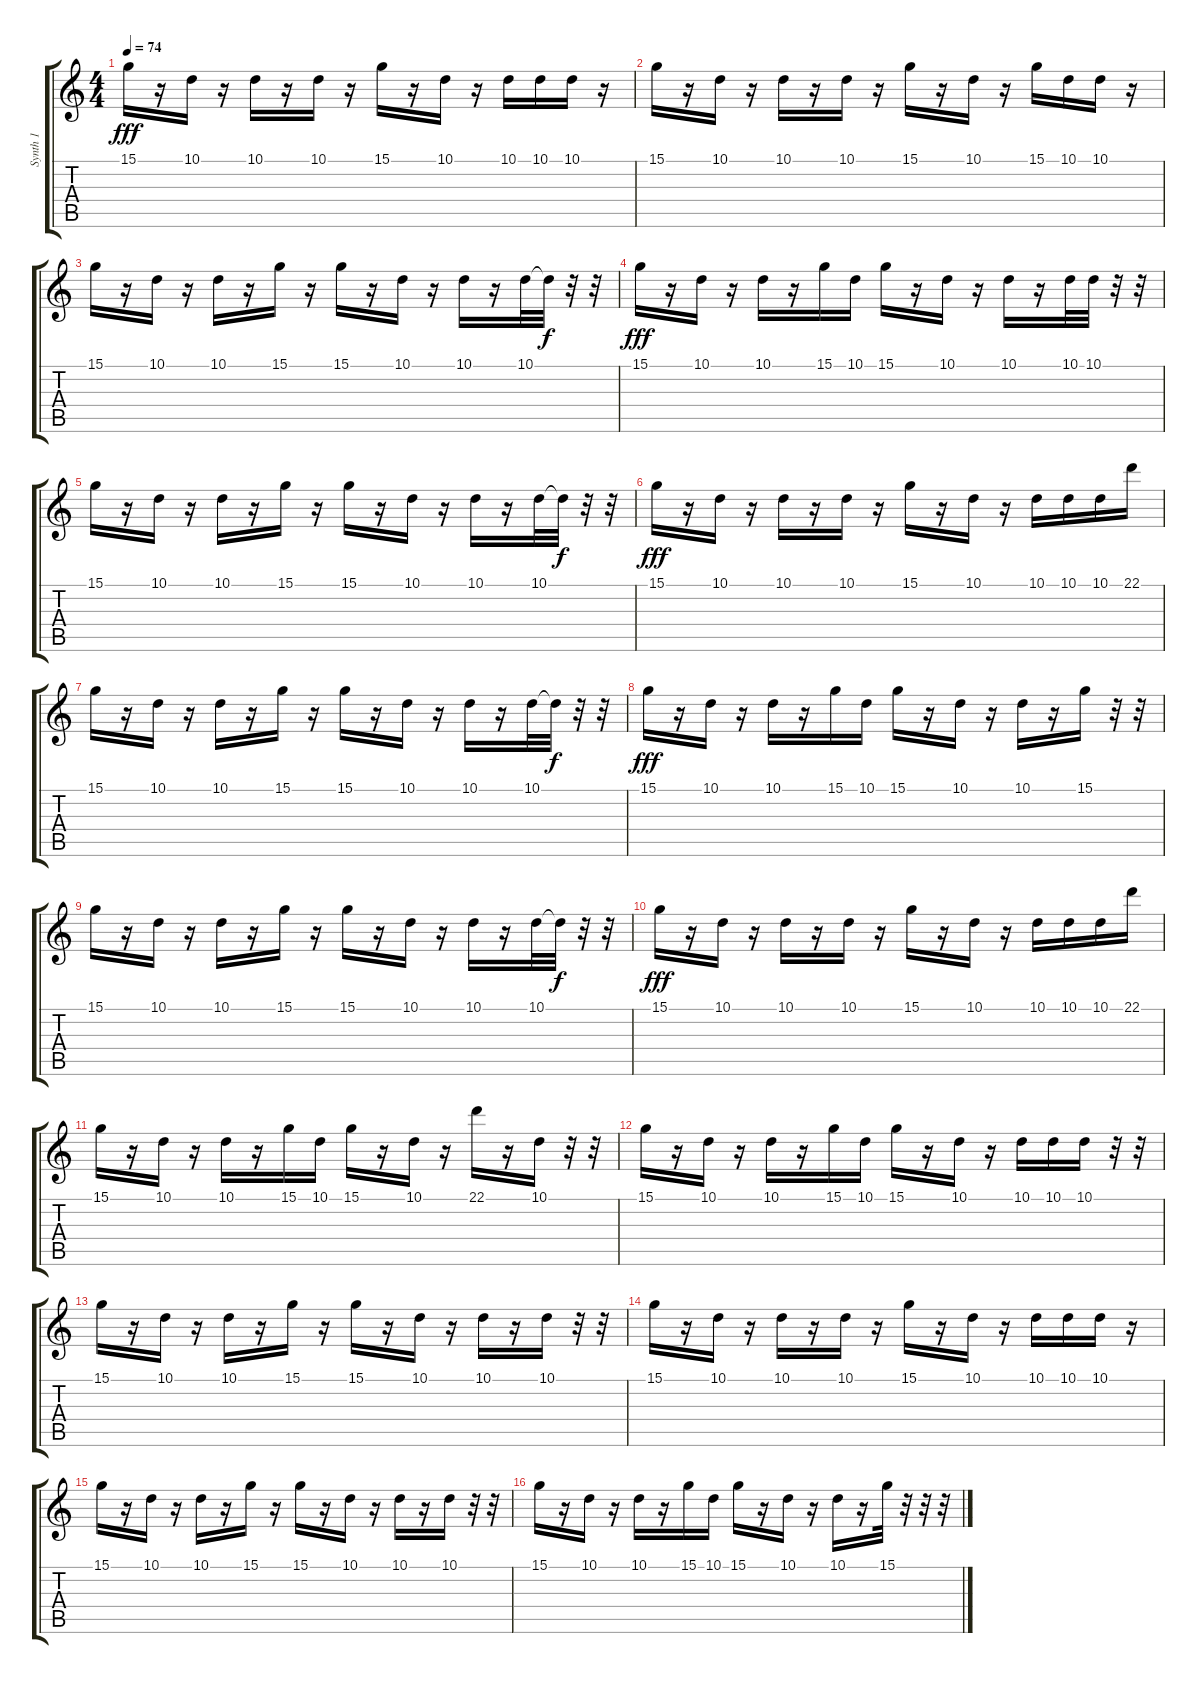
\track ("Synth 1" "Synth 1") {instrument lead8bassandlead}
\staff {score tabs}
\tuning (E4 B3 G3 D3 A2 E2) {hide}
\ts (4 4)
\tempo 74
\clef g2
\ks c
15.1.16{dy fff} r.16 10.1.16 r.16 10.1.16 r.16 10.1.16 r.16 15.1.16 r.16 10.1.16 r.16 10.1.16 10.1.16 10.1.16 r.16 |
15.1.16 r.16 10.1.16 r.16 10.1.16 r.16 10.1.16 r.16 15.1.16 r.16 10.1.16 r.16 15.1.16 10.1.16 10.1.16 r.16 |
15.1.16 r.16 10.1.16 r.16 10.1.16 r.16 15.1.16 r.16 15.1.16 r.16 10.1.16 r.16 10.1.16 r.16 10.1.32 10.1{t}.32{dy f} r.32 r.32 |
15.1.16{dy fff} r.16 10.1.16 r.16 10.1.16 r.16 15.1.16 10.1.16 15.1.16 r.16 10.1.16 r.16 10.1.16 r.16 10.1.32 10.1.32 r.32 r.32 |
15.1.16 r.16 10.1.16 r.16 10.1.16 r.16 15.1.16 r.16 15.1.16 r.16 10.1.16 r.16 10.1.16 r.16 10.1.32 10.1{t}.32{dy f} r.32 r.32 |
15.1.16{dy fff} r.16 10.1.16 r.16 10.1.16 r.16 10.1.16 r.16 15.1.16 r.16 10.1.16 r.16 10.1.16 10.1.16 10.1.16 22.1.16 |
15.1.16 r.16 10.1.16 r.16 10.1.16 r.16 15.1.16 r.16 15.1.16 r.16 10.1.16 r.16 10.1.16 r.16 10.1.32 10.1{t}.32{dy f} r.32 r.32 |
15.1.16{dy fff} r.16 10.1.16 r.16 10.1.16 r.16 15.1.16 10.1.16 15.1.16 r.16 10.1.16 r.16 10.1.16 r.16 15.1.16 r.32 r.32 |
15.1.16 r.16 10.1.16 r.16 10.1.16 r.16 15.1.16 r.16 15.1.16 r.16 10.1.16 r.16 10.1.16 r.16 10.1.32 10.1{t}.32{dy f} r.32 r.32 |
15.1.16{dy fff} r.16 10.1.16 r.16 10.1.16 r.16 10.1.16 r.16 15.1.16 r.16 10.1.16 r.16 10.1.16 10.1.16 10.1.16 22.1.16 |
15.1.16 r.16 10.1.16 r.16 10.1.16 r.16 15.1.16 10.1.16 15.1.16 r.16 10.1.16 r.16 22.1.16 r.16 10.1.16 r.32 r.32 |
15.1.16 r.16 10.1.16 r.16 10.1.16 r.16 15.1.16 10.1.16 15.1.16 r.16 10.1.16 r.16 10.1.16 10.1.16 10.1.16 r.32 r.32 |
15.1.16 r.16 10.1.16 r.16 10.1.16 r.16 15.1.16 r.16 15.1.16 r.16 10.1.16 r.16 10.1.16 r.16 10.1.16 r.32 r.32 |
15.1.16 r.16 10.1.16 r.16 10.1.16 r.16 10.1.16 r.16 15.1.16 r.16 10.1.16 r.16 10.1.16 10.1.16 10.1.16 r.16 |
15.1.16 r.16 10.1.16 r.16 10.1.16 r.16 15.1.16 r.16 15.1.16 r.16 10.1.16 r.16 10.1.16 r.16 10.1.16 r.32 r.32 |
15.1.16 r.16 10.1.16 r.16 10.1.16 r.16 15.1.16 10.1.16 15.1.16 r.16 10.1.16 r.16 10.1.16 r.16 15.1.32 r.32 r.32 r.32
